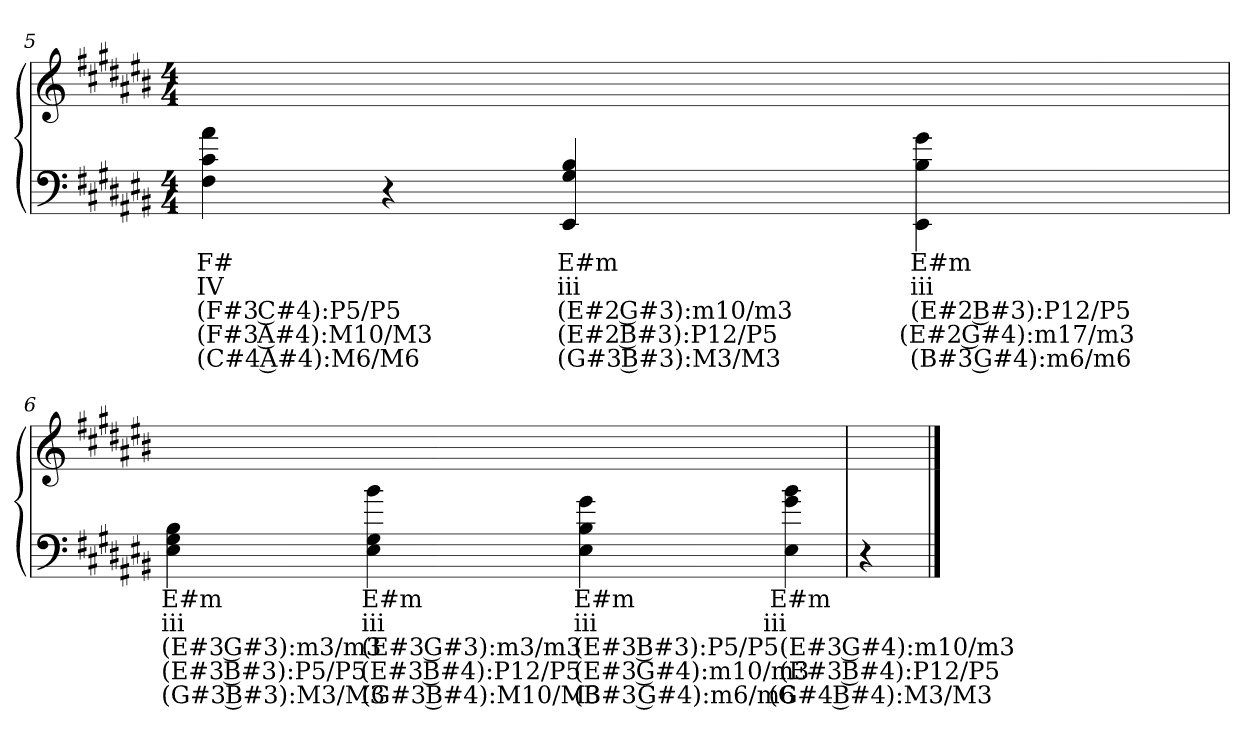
**kern	**text	**text	**text	**text	**text	**kern
*part2	*part2	*part2	*part2	*part2	*part2	*part1
*staff2	*staff2	*staff2	*staff2	*staff2	*staff2	*staff1
*clefF4	*	*	*	*	*	*clefG2
*k[f#c#g#d#a#e#b#]	*	*	*	*	*	*k[f#c#g#d#a#e#b#]
*C#:	*	*	*	*	*	*C#:
*M4/4	*	*	*	*	*	*M4/4
=5	=5	=5	=5	=5	=5	=5
4F# 4c# 4a#	F#	IV	(F#3 C#4):P5/P5	(F#3 A#4):M10/M3	(C#4 A#4):M6/M6	1ryy
4r	.	.	.	.	.	.
4EE# 4G# 4B#	E#m	iii	(E#2 G#3):m10/m3	(E#2 B#3):P12/P5	(G#3 B#3):M3/M3	.
4EE# 4B# 4g#	E#m	iii	(E#2 B#3):P12/P5	(E#2 G#4):m17/m3	(B#3 G#4):m6/m6	.
=6	=6	=6	=6	=6	=6	=6
4E# 4G# 4B#	E#m	iii	(E#3 G#3):m3/m3	(E#3 B#3):P5/P5	(G#3 B#3):M3/M3	1ryy
4E# 4G# 4b#	E#m	iii	(E#3 G#3):m3/m3	(E#3 B#4):P12/P5	(G#3 B#4):M10/M3	.
4E# 4B# 4g#	E#m	iii	(E#3 B#3):P5/P5	(E#3 G#4):m10/m3	(B#3 G#4):m6/m6	.
4E# 4g# 4b#	E#m	iii	(E#3 G#4):m10/m3	(E#3 B#4):P12/P5	(G#4 B#4):M3/M3	.
=7	=7	=7	=7	=7	=7	=7
4r	.	.	.	.	.	4ryy
==	==	==	==	==	==	==
*-	*-	*-	*-	*-	*-	*-
